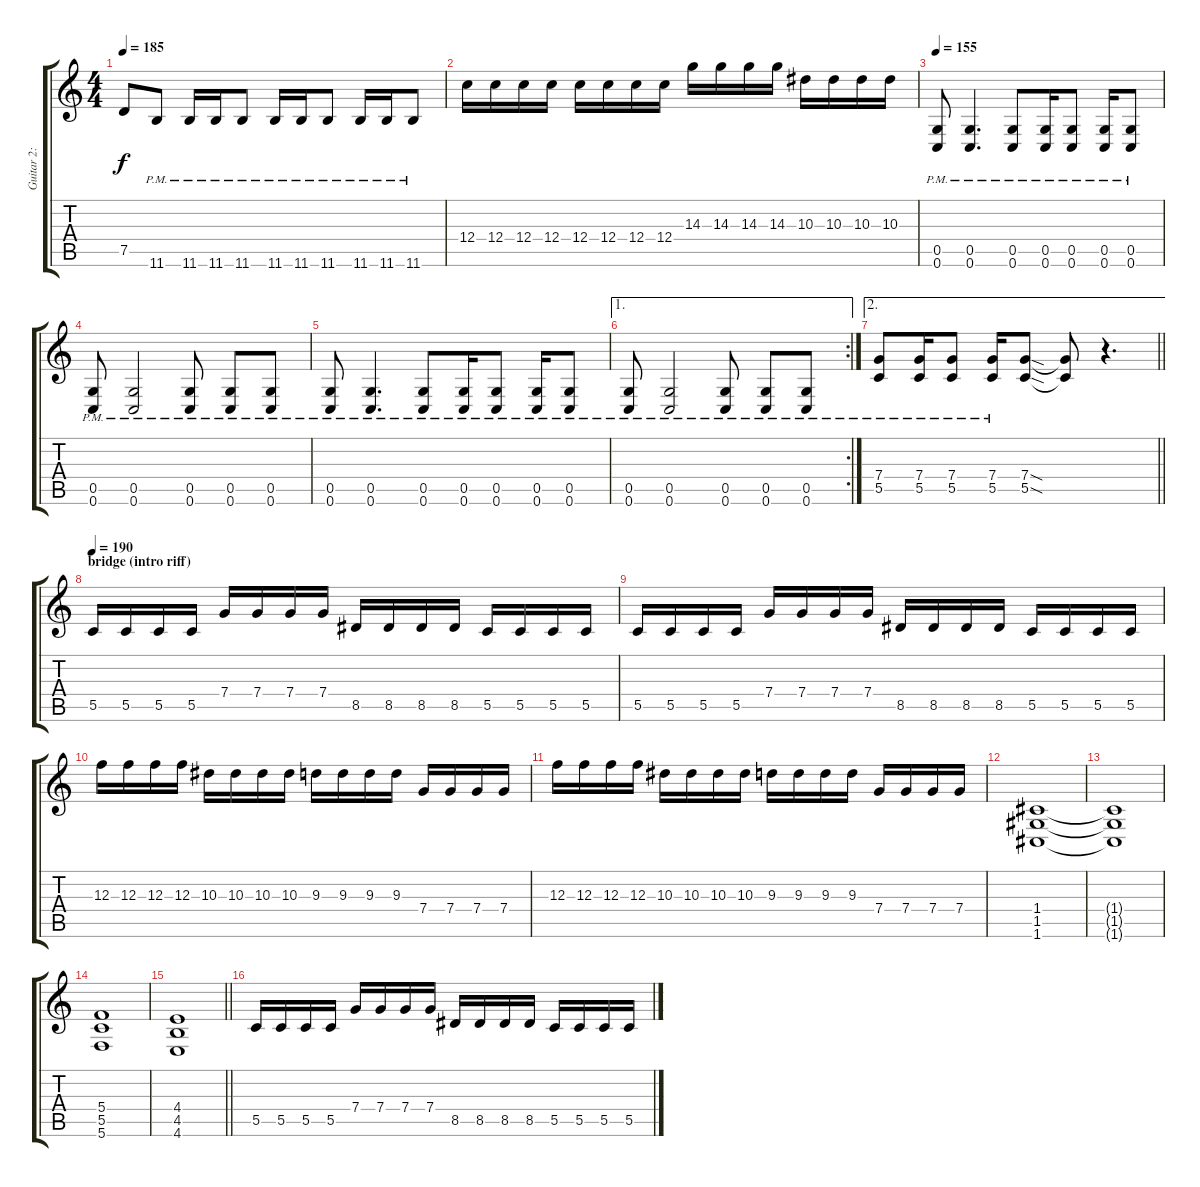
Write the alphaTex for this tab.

\track ("Guitar 2: Johan" "Guitar 2: ") {instrument overdrivenguitar}
\staff {score tabs}
\tuning (D4 A3 F3 C3 G2 C2) {hide}
\ts (4 4)
\tempo 185
\clef g2
\ks c
7.5.8{dy f} 11.6{pm}.8 11.6{pm}.16 11.6{pm}.16 11.6{pm}.8 11.6{pm}.16 11.6{pm}.16 11.6{pm}.8 11.6{pm}.16 11.6{pm}.16 11.6{pm}.8 |
12.4.16 12.4.16 12.4.16 12.4.16 12.4.16 12.4.16 12.4.16 12.4.16 14.3.16 14.3.16 14.3.16 14.3.16 10.3.16 10.3.16 10.3.16 10.3.16 |
\tempo 155
(0.5{pm} 0.6{pm}).8 (0.5{pm} 0.6{pm}).4{d} (0.5{pm} 0.6{pm}).8 (0.5{pm} 0.6{pm}).16 (0.5{pm} 0.6{pm}).8 (0.5{pm} 0.6{pm}).16 (0.5{pm} 0.6{pm}).8 |
(0.5{pm} 0.6{pm}).8 (0.5{pm} 0.6{pm}).2 (0.5{pm} 0.6{pm}).8 (0.5{pm} 0.6{pm}).8 (0.5{pm} 0.6{pm}).8 |
(0.5{pm} 0.6{pm}).8 (0.5{pm} 0.6{pm}).4{d} (0.5{pm} 0.6{pm}).8 (0.5{pm} 0.6{pm}).16 (0.5{pm} 0.6{pm}).8 (0.5{pm} 0.6{pm}).16 (0.5{pm} 0.6{pm}).8 |
\ae 1
\rc 2
(0.5{pm} 0.6{pm}).8 (0.5{pm} 0.6{pm}).2 (0.5{pm} 0.6{pm}).8 (0.5{pm} 0.6{pm}).8 (0.5{pm} 0.6{pm}).8 |
\ae 2
\barLineRight lightlight
(7.4{pm} 5.5{pm}).8 (7.4{pm} 5.5{pm}).16 (7.4{pm} 5.5{pm}).8 (7.4{pm} 5.5{pm}).16 (7.4{sod} 5.5{sod}).8 (7.4{t} 5.5{t}).8 r.4{d} |
\section ("" "bridge (intro riff)")
\tempo 190
5.5.16 5.5.16 5.5.16 5.5.16 7.4.16 7.4.16 7.4.16 7.4.16 8.5.16 8.5.16 8.5.16 8.5.16 5.5.16 5.5.16 5.5.16 5.5.16 |
5.5.16 5.5.16 5.5.16 5.5.16 7.4.16 7.4.16 7.4.16 7.4.16 8.5.16 8.5.16 8.5.16 8.5.16 5.5.16 5.5.16 5.5.16 5.5.16 |
12.3.16 12.3.16 12.3.16 12.3.16 10.3.16 10.3.16 10.3.16 10.3.16 9.3.16 9.3.16 9.3.16 9.3.16 7.4.16 7.4.16 7.4.16 7.4.16 |
12.3.16 12.3.16 12.3.16 12.3.16 10.3.16 10.3.16 10.3.16 10.3.16 9.3.16 9.3.16 9.3.16 9.3.16 7.4.16 7.4.16 7.4.16 7.4.16 |
(1.4 1.5 1.6).1 |
(1.4{t} 1.5{t} 1.6{t}).1 |
(5.4 5.5 5.6).1 |
\barLineRight lightlight
(4.4 4.5 4.6).1 |
\section ("" "")
5.5.16 5.5.16 5.5.16 5.5.16 7.4.16 7.4.16 7.4.16 7.4.16 8.5.16 8.5.16 8.5.16 8.5.16 5.5.16 5.5.16 5.5.16 5.5.16
